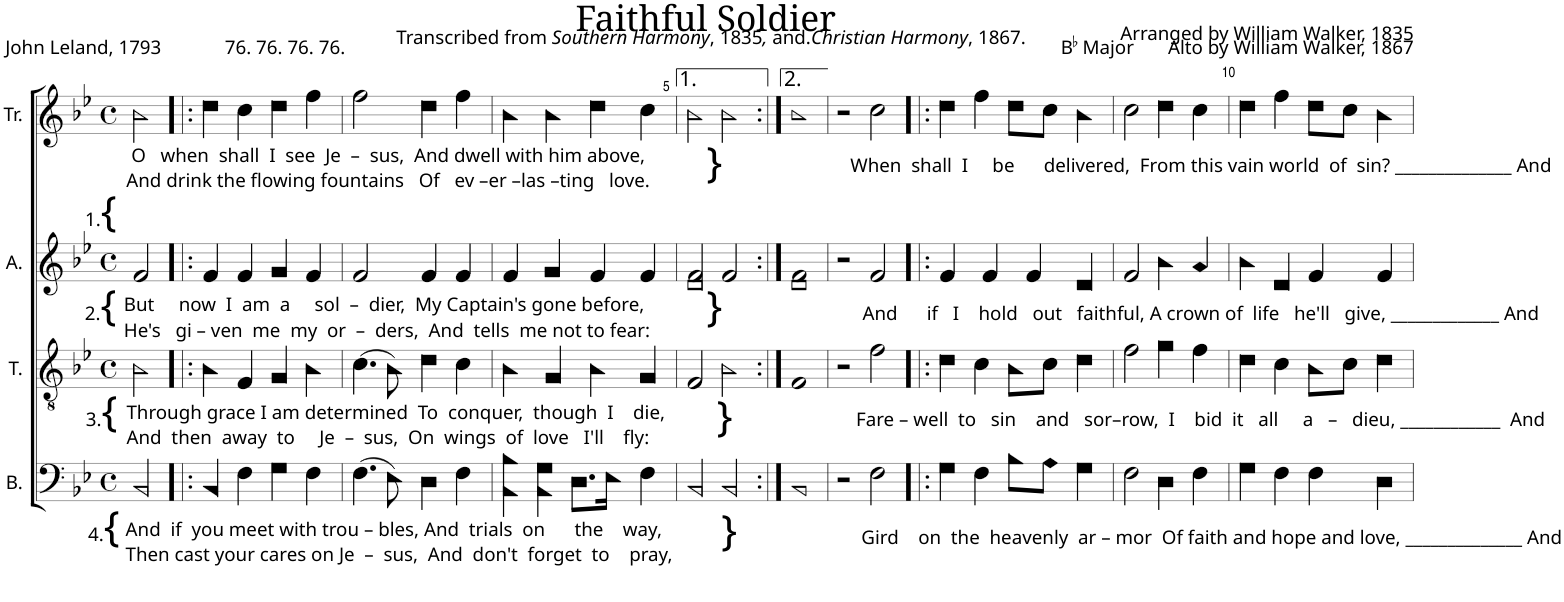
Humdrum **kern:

**kern	**kern	**kern	**kern
*part4	*part3	*part2	*part1
*staff4	*staff3	*staff2	*staff1
*I"B.	*I"T.	*I"A.	*I"Tr.
*I'B.	*I'T.	*I'A.	*I'Tr.
*clefF4	*clefGv2	*clefG2	*clefG2
*k[b-e-]	*k[b-e-]	*k[b-e-]	*k[b-e-]
*M4/4	*M4/4	*M4/4	*M4/4
*met(c)	*met(c)	*met(c)	*met(c)
=1	=1	=1	=1
!	!	!	!LO:TX:b:t=O   when  shall  I  see  Je  –  sus,  And dwell with him above,
!	!	!	!LO:TX:b:t=And drink the flowing fountains   Of   ev –er –las –ting   love.
!	!	!	!LO:TX:b:t=1.
!	!	!	!LO:TX:b:t={
!	!	!LO:TX:b:t=But     now  I  am  a     sol  –  dier,  My Captain's gone before,	!
!	!	!LO:TX:b:t=He's   gi – ven  me  my  or  –  ders,  And  tells  me not to fear&colon;	!
!	!	!LO:TX:b:t=2.	!
!	!	!LO:TX:b:t={	!
!	!LO:TX:b:t=Through grace I am determined  To  conquer,  though  I    die,	!	!
!	!LO:TX:b:t=And  then  away  to     Je  –  sus,  On  wings  of  love   I'll    fly&colon;	!	!
!	!LO:TX:b:t=3.	!	!
!	!LO:TX:b:t={	!	!
!LO:TX:b:t=And  if  you meet with trou – bles, And  trials  on      the    way,	!	!	!
!LO:TX:b:t=Then cast your cares on Je  –  sus,  And  don't  forget  to    pray,	!	!	!
!LO:TX:b:t=4.	!	!	!
!LO:TX:b:t={	!	!	!
2BB-!/	2B-!\	2f!/	2b-!\
=2!|:	=2!|:	=2!|:	=2!|:
4BB-!/	4B-!\	4f!/	4dd!\
4F!\	4F!/	4f!/	4cc!\
4G!\	4G!/	4g!/	4dd!\
4F!\	4B-!\	4f!/	4ff!\
=3	=3	=3	=3
(4.F!\	(4.c!\	2f!/	2ff!\
8E-!\)	8B-!\)	.	.
4D!\	4d!\	4f!/	4dd!\
4F!\	4c!\	4f!/	4ff!\
=4	=4	=4	=4
4BB-!\ 4B-!\	4B-!\	4f!/	4b-!\
4BB-!\ 4G!\	4G!/	4g!/	4b-!\
8.D!\L	4B-!\	4f!/	4dd!\
16E-!\Jk	.	.	.
4F!\	4G!/	4f!/	4cc!\
=5	=5	=5	=5
!	!	!	!LO:TX:b:t=}
!	!	!LO:TX:b:t=}	!
!	!LO:TX:b:t=}	!	!
!LO:TX:b:t=}	!	!	!
2BB-!/	2F!/	2d!/ 2f!/	2b-!\
2BB-!/	2B-!\	2f!/	2b-!\
=6:|!	=6:|!	=6:|!	=6:|!
1BB-!	1F!	1d! 1f!	1b-!
=7	=7	=7	=7
2r	2r	2r	2r
!	!	!	!LO:TX:b:t=When  shall  I     be      delivered,  From this vain world  of  sin? ______________ And
!	!	!LO:TX:b:t=And      if   I    hold   out   faithful, A crown of  life   he'll   give, _____________ And	!
!	!LO:TX:b:t=Fare – well  to   sin    and   sor–row,  I    bid  it   all     a   –   dieu, ____________  And	!	!
!LO:TX:b:t=Gird    on  the  heavenly  ar – mor  Of faith and hope and love, ______________ And	!	!	!
2F!\	2f!\	2f!/	2cc!\
=8!|:	=8!|:	=8!|:	=8!|:
4G!\	4d!\	4f!/	4dd!\
4F!\	4c!\	4f!/	4ff!\
8B-!\L	8B-!\L	4f!/	8dd!\L
8A!\J	8c!\J	.	8cc!\J
4G!\	4d!\	4d!/	4b-!\
=9	=9	=9	=9
2F!\	2f!\	2f!/	2cc!\
4D!\	4g!\	4b-!\	4dd!\
4F!\	4f!\	4a!/	4cc!\
=10	=10	=10	=10
4G!\	4d!\	4b-!\	4dd!\
4F!\	4c!\	4d!/	4ff!\
4F!\	8B-!\L	4f!/	8dd!\L
.	8c!\J	.	8cc!\J
4D!\	4d!\	4f!/	4b-!\
=	=	=	=
*-	*-	*-	*-
